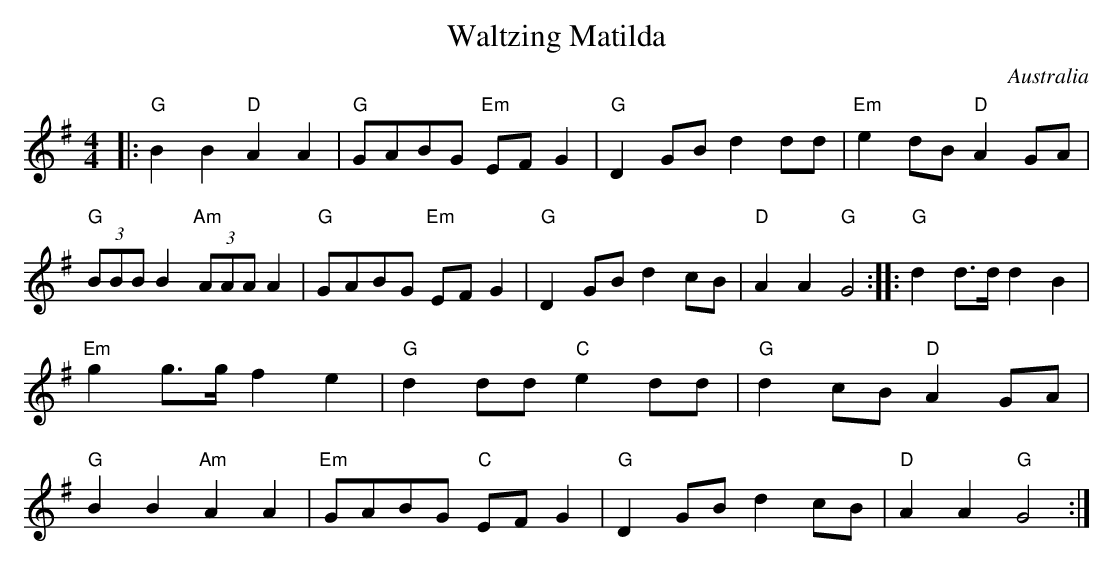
X:1
T:Waltzing Matilda
O:Australia
M:4/4
K:G
|:"G"B2B2 "D"A2A2|"G"GABG "Em"EFG2|"G"D2GB d2dd|"Em"e2dB "D"A2GA|\
"G"(3BBB B2 "Am"(3AAA A2|"G"GABG "Em"EFG2|\
"G"D2GB d2cB|"D"A2A2 "G"G4::\
"G"d2d>d d2B2|"Em"g2g>g f2e2|"G"d2dd "C"e2dd|"G"d2cB "D"A2GA|\
"G"B2B2 "Am"A2A2|"Em"GABG "C"EFG2|"G"D2GB d2cB|"D"A2A2 "G"G4:|
